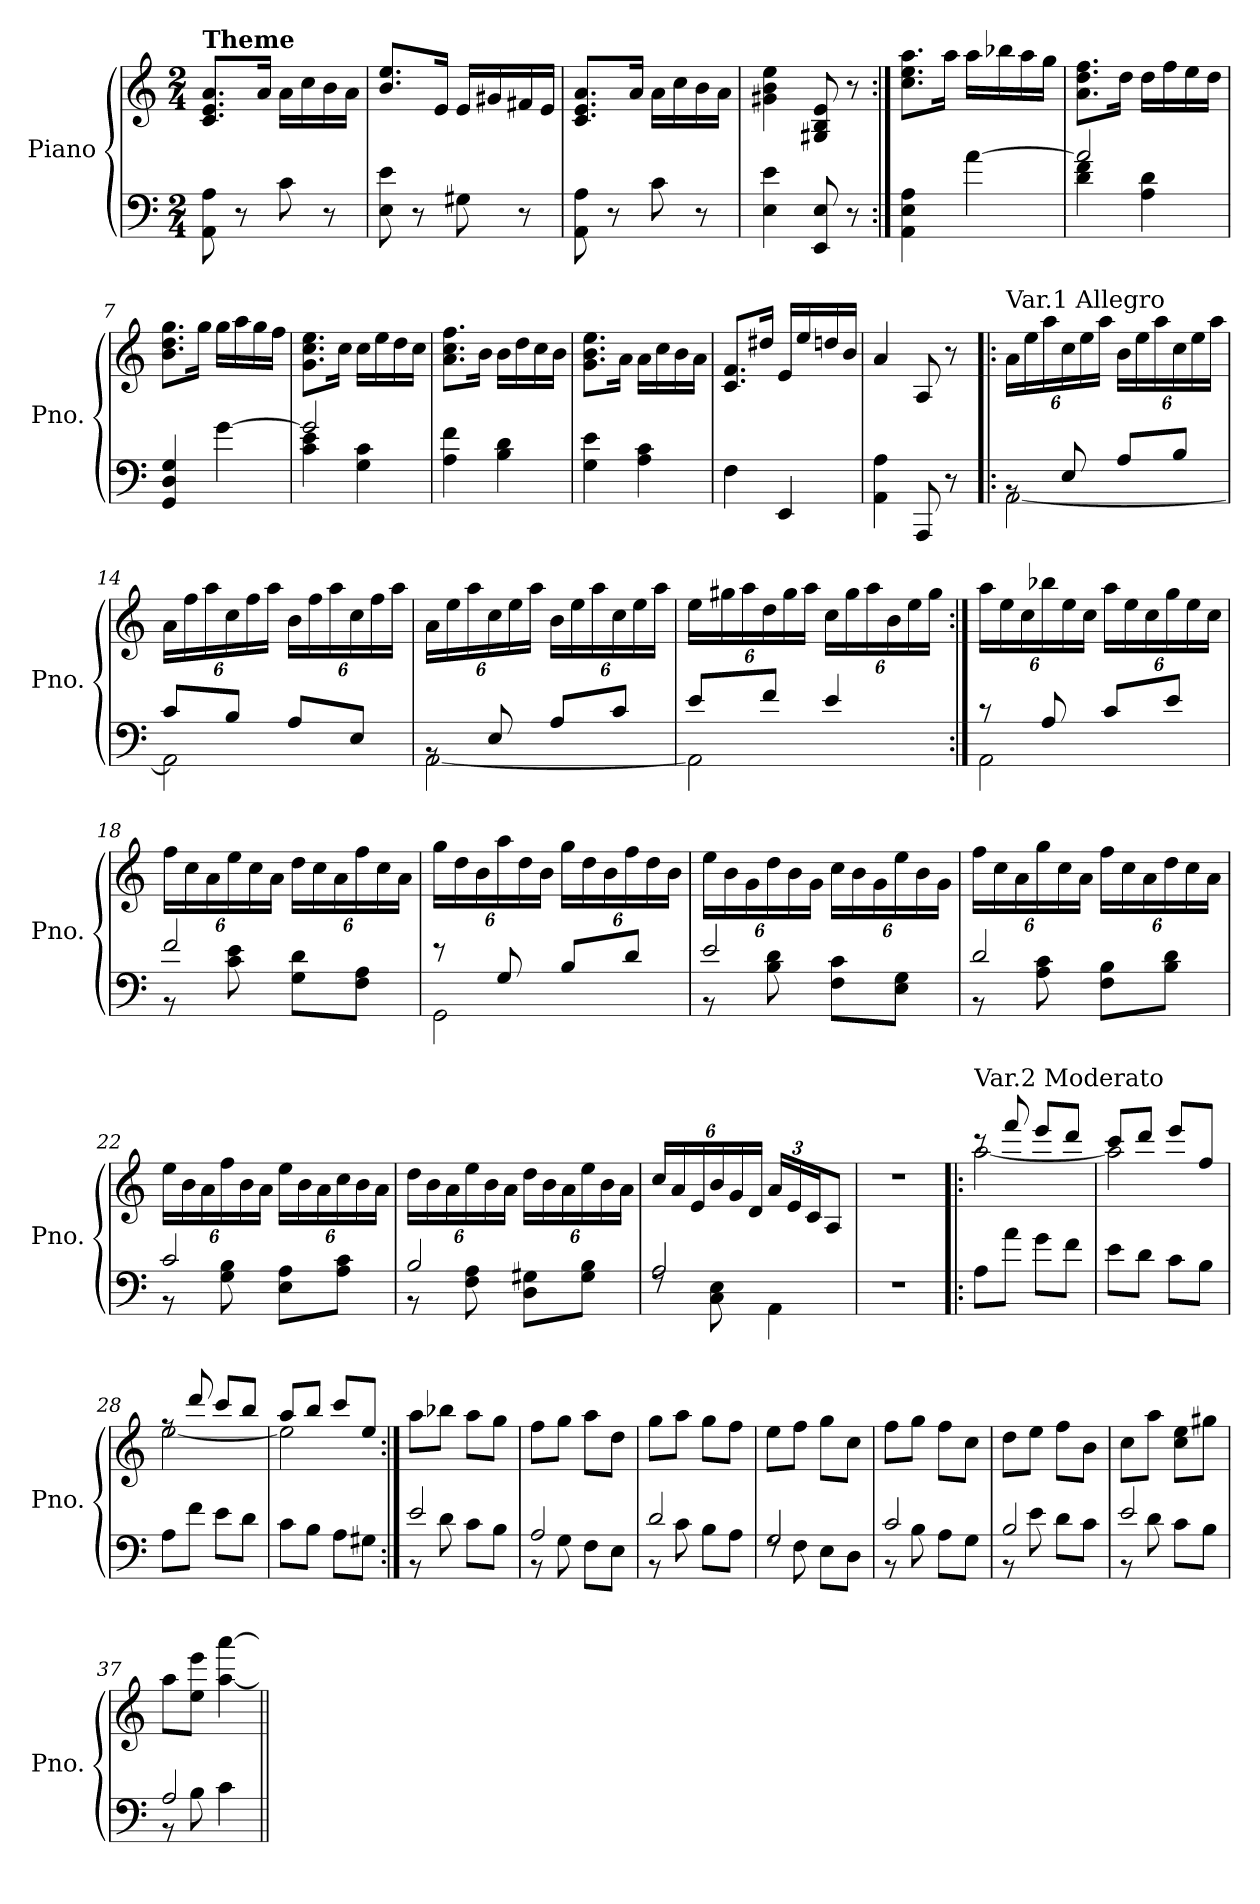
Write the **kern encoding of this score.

**kern	**kern
*part1	*part1
*staff2	*staff1
*I"Piano	*
*I'Pno.	*
*clefF4	*clefG2
*k[]	*k[]
*M2/4	*M2/4
=1	=1
!	!LO:TX:a:B:t=Theme
8AA\ 8A\	8.c/ 8.e/ 8.a/L
8r	.
.	16a/Jk
8c\	16a\LL
.	16cc\
8r	16b\
.	16a\JJ
=2	=2
8E\ 8e\	8.b/ 8.ee/L
8r	.
.	16e/Jk
8G#X\	16e/LL
.	16g#X/
8r	16f#X/
.	16e/JJ
=3	=3
8AA\ 8A\	8.c/ 8.e/ 8.a/L
8r	.
.	16a/Jk
8c\	16a\LL
.	16cc\
8r	16b\
.	16a\JJ
=4	=4
4E\ 4e\	4g#X\ 4b\ 4ee\
8EE/ 8E/	8G#X/ 8B/ 8e/
8r	8r
!!LO:LB:g=z
=5:|!	=5:|!
4AA\ 4E\ 4A\	8.cc\ 8.ee\ 8.aa\L
.	16aa\Jk
[4a\	16aa\LL
.	16bb-X\
.	16aa\
.	16gg\JJ
=6	=6
*^	*
2a/]	4d\ 4f\	8.a\ 8.dd\ 8.ff\L
.	.	16dd\Jk
.	4A\ 4d\	16dd\LL
.	.	16ff\
.	.	16ee\
.	.	16dd\JJ
*v	*v	*
=7	=7
4GG/ 4D/ 4G/	8.b\ 8.dd\ 8.gg\L
.	16gg\Jk
[4g\	16gg\LL
.	16aa\
.	16gg\
.	16ff\JJ
=8	=8
*^	*
2g/]	4c\ 4e\	8.g\ 8.cc\ 8.ee\L
.	.	16cc\Jk
.	4G\ 4c\	16cc\LL
.	.	16ee\
.	.	16dd\
.	.	16cc\JJ
*v	*v	*
=9	=9
4A\ 4f\	8.a\ 8.cc\ 8.ff\L
.	16b\Jk
4B\ 4d\	16b\LL
.	16dd\
.	16cc\
.	16b\JJ
!!LO:LB:g=z
=10	=10
4G\ 4e\	8.g\ 8.b\ 8.ee\L
.	16a\Jk
4A\ 4c\	16a\LL
.	16cc\
.	16b\
.	16a\JJ
=11	=11
4F\	8.c/ 8.f/L
.	16dd#X/Jk
4EE/	16e/LL
.	16ee/
.	16ddn/
.	16b/JJ
=12	=12
4AA\ 4A\	4a/
8AAA/	8A/
8r	8r
=13!|:	=13!|:
*^	*
*	*	*Xbrackettup
!	!	!LO:TX:a:t=Var.1 Allegro
8rBB	[2AA\	24a\LL
.	.	24ee\
.	.	24aa\
8E/	.	24cc\
.	.	24ee\
.	.	24aa\JJ
8A/L	.	24b\LL
.	.	24ee\
.	.	24aa\
8B/J	.	24cc\
.	.	24ee\
.	.	24aa\JJ
!!LO:LB:g=z
=14	=14	=14
8c/L	2AA\]	24a\LL
.	.	24ff\
.	.	24aa\
8B/J	.	24cc\
.	.	24ff\
.	.	24aa\JJ
8A/L	.	24b\LL
.	.	24ff\
.	.	24aa\
8E/J	.	24cc\
.	.	24ff\
.	.	24aa\JJ
=15	=15	=15
8rBB	[2AA\	24a\LL
.	.	24ee\
.	.	24aa\
8E/	.	24cc\
.	.	24ee\
.	.	24aa\JJ
8A/L	.	24b\LL
.	.	24ee\
.	.	24aa\
8c/J	.	24cc\
.	.	24ee\
.	.	24aa\JJ
=16	=16	=16
8e/L	2AA\]	24ee\LL
.	.	24gg#X\
.	.	24aa\
8f/J	.	24dd\
.	.	24gg#\
.	.	24aa\JJ
4e/	.	24cc\LL
.	.	24gg#\
.	.	24aa\
.	.	24b\
.	.	24ee\
.	.	24gg#\JJ
!!LO:PB:g=z
=17:|!	=17:|!	=17:|!
8r	2AA\	24aa\LL
.	.	24ee\
.	.	24cc\
8A/	.	24bb-X\
.	.	24ee\
.	.	24cc\JJ
8c/L	.	24aa\LL
.	.	24ee\
.	.	24cc\
8e/J	.	24gg\
.	.	24ee\
.	.	24cc\JJ
=18	=18	=18
2f/	8r	24ff\LL
.	.	24cc\
.	.	24a\
.	8c\ 8e\	24ee\
.	.	24cc\
.	.	24a\JJ
.	8G\ 8d\L	24dd\LL
.	.	24cc\
.	.	24a\
.	8F\ 8A\J	24ff\
.	.	24cc\
.	.	24a\JJ
=19	=19	=19
8r	2GG\	24gg\LL
.	.	24dd\
.	.	24b\
8G/	.	24aa\
.	.	24dd\
.	.	24b\JJ
8B/L	.	24gg\LL
.	.	24dd\
.	.	24b\
8d/J	.	24ff\
.	.	24dd\
.	.	24b\JJ
!!LO:LB:g=z
=20	=20	=20
2e/	8r	24ee\LL
.	.	24b\
.	.	24g\
.	8B\ 8d\	24dd\
.	.	24b\
.	.	24g\JJ
.	8F\ 8c\L	24cc\LL
.	.	24b\
.	.	24g\
.	8E\ 8G\J	24ee\
.	.	24b\
.	.	24g\JJ
=21	=21	=21
2d/	8r	24ff\LL
.	.	24cc\
.	.	24a\
.	8A\ 8c\	24gg\
.	.	24cc\
.	.	24a\JJ
.	8F\ 8B\L	24ff\LL
.	.	24cc\
.	.	24a\
.	8B\ 8d\J	24dd\
.	.	24cc\
.	.	24a\JJ
=22	=22	=22
2c/	8r	24ee\LL
.	.	24b\
.	.	24a\
.	8G\ 8B\	24ff\
.	.	24b\
.	.	24a\JJ
.	8E\ 8A\L	24ee\LL
.	.	24b\
.	.	24a\
.	8A\ 8c\J	24cc\
.	.	24b\
.	.	24a\JJ
!!LO:LB:g=z
=23	=23	=23
2B/	8r	24dd\LL
.	.	24b\
.	.	24a\
.	8F\ 8A\	24ee\
.	.	24b\
.	.	24a\JJ
.	8D\ 8G#X\L	24dd\LL
.	.	24b\
.	.	24a\
.	8G#\ 8B\J	24ee\
.	.	24b\
.	.	24a\JJ
=24	=24	=24
2A/	8rF	24cc/LL
.	.	24a/
.	.	24e/
.	8C\ 8E\	24b/
.	.	24g/
.	.	24d/JJ
.	4AA\	24a/LL
.	.	24e/
.	.	24c/J
.	.	8A/J
*v	*v	*
=25	=25
2r	2r
=26!|:	=26!|:
*	*^
!	!LO:TX:a:t=Var.2 Moderato	!
8A\L	8rccc	[2aa\
8a\J	8fff/	.
8g\L	8eee/L	.
8f\J	8ddd/J	.
=27	=27	=27
8e\L	8ccc/L	2aa\]
8d\J	8ddd/J	.
8c\L	8eee/L	.
8B\J	8ff/J	.
!!LO:LB:g=z	!!
=28	=28	=28
8A\L	8rff	[2ee\
8f\J	8ddd/	.
8e\L	8ccc/L	.
8d\J	8bb/J	.
=29	=29	=29
8c\L	8aa/L	2ee\]
8B\J	8bb/J	.
8A\L	8ccc/L	.
8G#X\J	8ee/J	.
*	*v	*v
=30:|!	=30:|!
*^	*
2e/	8r	8aa\L
.	8d\	8bb-X\J
.	8c\L	8aa\L
.	8B\J	8gg\J
=31	=31	=31
2A/	8r	8ff\L
.	8G\	8gg\J
.	8F\L	8aa\L
.	8E\J	8dd\J
=32	=32	=32
2d/	8r	8gg\L
.	8c\	8aa\J
.	8B\L	8gg\L
.	8A\J	8ff\J
=33	=33	=33
2G/	8rF	8ee\L
.	8F\	8ff\J
.	8E\L	8gg\L
.	8D\J	8cc\J
!!LO:PB:g=z
=34	=34	=34
2c/	8r	8ff\L
.	8B\	8gg\J
.	8A\L	8ff\L
.	8G\J	8cc\J
=35	=35	=35
2B/	8r	8dd\L
.	8e\	8ee\J
.	8d\L	8ff\L
.	8c\J	8b\J
=36	=36	=36
2e/	8r	8cc\L
.	8d\	8aa\J
.	8c\L	8cc\ 8ee\L
.	8B\J	8gg#X\J
=37	=37	=37
2A/	8r	8aa\L
.	8B\	8ee\ 8eee\J
.	4c\	[4aa\ [4aaa\
*v	*v	*
=||	=||
*-	*-
